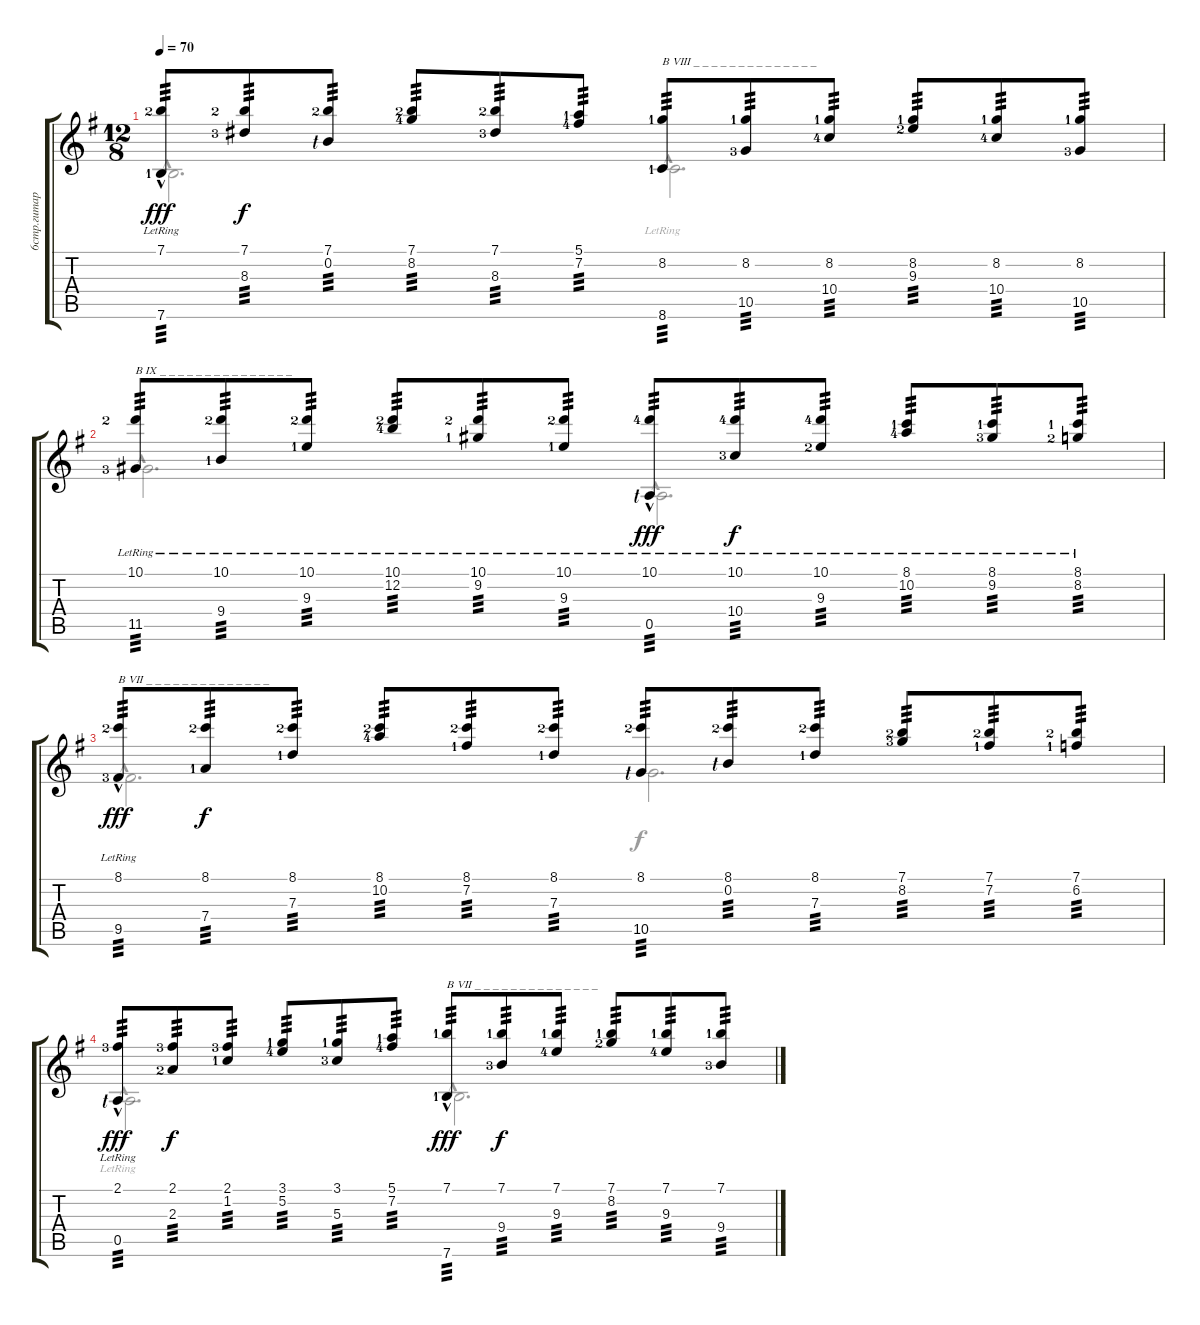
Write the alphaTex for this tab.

\track ("6стр.гитара " "6стр.гитар") {instrument acousticguitarnylon}
\staff {score tabs}
\tuning (E4 B3 G3 D3 A2 E2) {hide}
\voice
\ts (12 8)
\tempo 70
\clef g2
\ks eminor
(7.1{lf 3} 7.6{hac lr lf 2}).8{tp 3 dy fff} (7.1{lf 3} 8.3{lf 4}).8{tp 3 dy f} (7.1{lf 3} 0.2{lf 1}).8{tp 3} (7.1{lf 3} 8.2{lf 5}).8{tp 3} (7.1{lf 3} 8.3{lf 4}).8{tp 3} (5.1{lf 2} 7.2{lf 5}).8{tp 3} (8.2{lf 2} 8.6{lf 2}).8{txt "B VIII _ _ _ _ _ _ _ _ _ _ _ _ _ _ " tp 3} (8.2{lf 2} 10.5{lf 4}).8{tp 3} (8.2{lf 2} 10.4{lf 5}).8{tp 3} (8.2{lf 2} 9.3{lf 3}).8{tp 3} (8.2{lf 2} 10.4{lf 5}).8{tp 3} (8.2{lf 2} 10.5{lf 4}).8{tp 3} |
(10.1{lr lf 3} 11.5{lf 4}).8{txt "B IX _ _ _ _ _ _ _ _ _ _ _ _ _ _ _" tp 3} (10.1{lr lf 3} 9.4{lf 2}).8{tp 3} (10.1{lr lf 3} 9.3{lf 2}).8{tp 3} (10.1{lr lf 3} 12.2{lf 5}).8{tp 3} (10.1{lr lf 3} 9.2{lf 2}).8{tp 3} (10.1{lr lf 3} 9.3{lf 2}).8{tp 3} (10.1{lr lf 5} 0.5{hac lr lf 1}).8{tp 3 dy fff} (10.1{lr lf 5} 10.4{lf 4}).8{tp 3 dy f} (10.1{lr lf 5} 9.3{lf 3}).8{tp 3} (8.1{lr lf 2} 10.2{lf 5}).8{tp 3} (8.1{lr lf 2} 9.2{lf 4}).8{tp 3} (8.1{lr lf 2} 8.2{lf 3}).8{tp 3} |
(8.1{lf 3} 9.5{hac lr lf 4}).8{txt "B VII _ _ _ _ _ _ _ _ _ _ _ _ _ _ " tp 3 dy fff} (8.1{lf 3} 7.4{lf 2}).8{tp 3 dy f} (8.1{lf 3} 7.3{lf 2}).8{tp 3} (8.1{lf 3} 10.2{lf 5}).8{tp 3} (8.1{lf 3} 7.2{lf 2}).8{tp 3} (8.1{lf 3} 7.3{lf 2}).8{tp 3} (8.1{lf 3} 10.5{lf 1}).8{tp 3} (8.1{lf 3} 0.2{lf 1}).8{tp 3} (8.1{lf 3} 7.3{lf 2}).8{tp 3} (7.1{lf 3} 8.2{lf 4}).8{tp 3} (7.1{lf 3} 7.2{lf 2}).8{tp 3} (7.1{lf 3} 6.2{lf 2}).8{tp 3} |
(2.1{lf 4} 0.5{hac lr lf 1}).8{tp 3 dy fff} (2.1{lf 4} 2.3{lf 3}).8{tp 3 dy f} (2.1{lf 4} 1.2{lf 2}).8{tp 3} (3.1{lf 2} 5.2{lf 5}).8{tp 3} (3.1{lf 2} 5.3{lf 4}).8{tp 3} (5.1{lf 2} 7.2{lf 5}).8{tp 3} (7.1{lf 2} 7.6{hac lf 2}).8{txt "B VII _ _ _ _ _ _ _ _ _ _ _ _ _ _ " tp 3 dy fff} (7.1{lf 2} 9.4{lf 4}).8{tp 3 dy f} (7.1{lf 2} 9.3{lf 5}).8{tp 3} (7.1{lf 2} 8.2{lf 3}).8{tp 3} (7.1{lf 2} 9.3{lf 5}).8{tp 3} (7.1{lf 2} 9.4{lf 4}).8{tp 3}
\voice
\clef g2
\ottava regular
\simile none
\ks eminor
7.6{hac}.2{d dy fff} 8.6{hac lr}.2{d} |
11.5{hac}.2{d} 0.5{hac}.2{d} |
9.5{hac}.2{d} 10.5.2{d dy f} |
0.5{hac lr}.2{d dy fff} 7.6{hac}.2{d}
